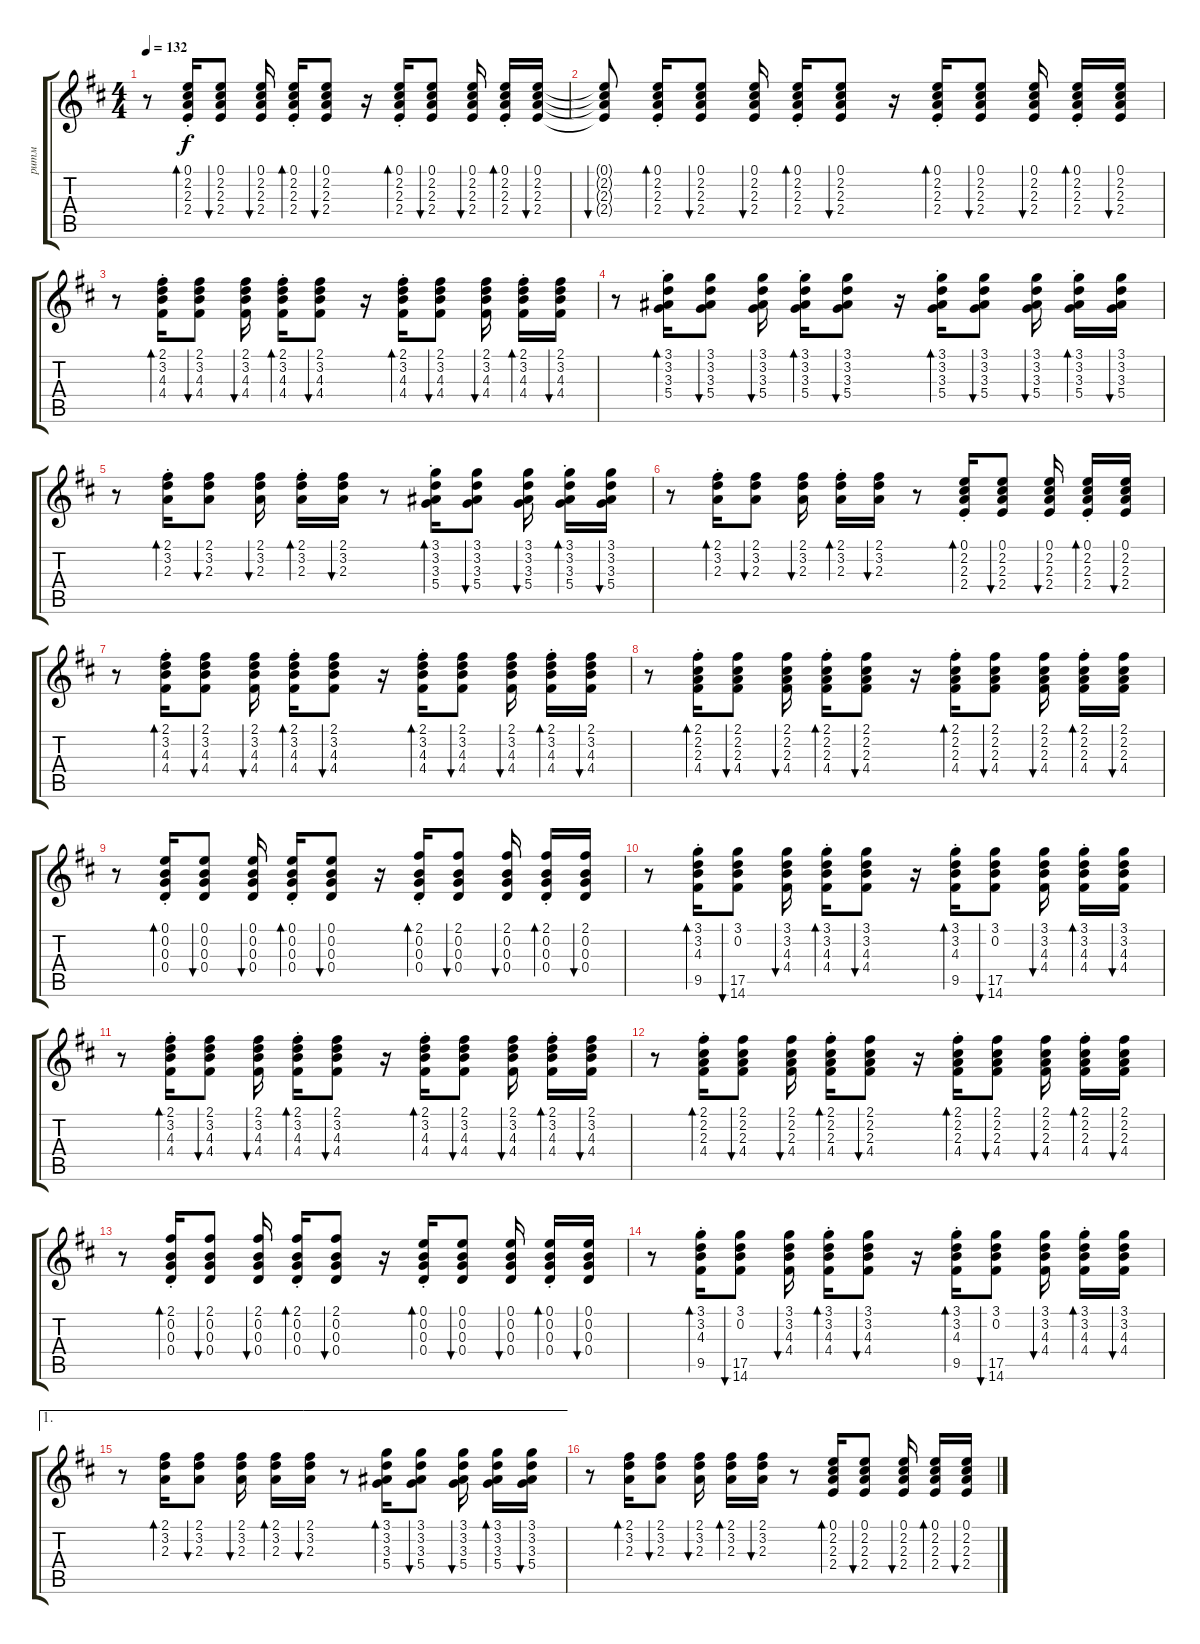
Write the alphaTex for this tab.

\track ("ритм" "ритм") {instrument acousticguitarsteel}
\staff {score tabs}
\tuning (E4 B3 G3 D3 A2 E2) {hide}
\ts (4 4)
\tempo 132
\clef g2
\ks d
r.8{dy f} (0.1{st} 2.2{st} 2.3{st} 2.4{st}).16{bd 60} (0.1 2.2 2.3 2.4).8{bu 60} (0.1 2.2 2.3 2.4).16{bu 60 beam split} (0.1{st} 2.2{st} 2.3{st} 2.4{st}).16{bd 60} (0.1 2.2 2.3 2.4).8{bu 60} r.16 (0.1{st} 2.2{st} 2.3{st} 2.4{st}).16{bd 60} (0.1 2.2 2.3 2.4).8{bu 60} (0.1 2.2 2.3 2.4).16{bu 60 beam split} (0.1{st} 2.2{st} 2.3{st} 2.4{st}).16{bd 60} (0.1 2.2 2.3 2.4).16{bu 60} |
(0.1{t} 2.2{t} 2.3{t} 2.4{t}).8{bu 60 beam split} (0.1{st} 2.2{st} 2.3{st} 2.4{st}).16{bd 60} (0.1 2.2 2.3 2.4).8{bu 60} (0.1 2.2 2.3 2.4).16{bu 60 beam split} (0.1{st} 2.2{st} 2.3{st} 2.4{st}).16{bd 60} (0.1 2.2 2.3 2.4).8{bu 60} r.16 (0.1{st} 2.2{st} 2.3{st} 2.4{st}).16{bd 60} (0.1 2.2 2.3 2.4).8{bu 60} (0.1 2.2 2.3 2.4).16{bu 60 beam split} (0.1{st} 2.2{st} 2.3{st} 2.4{st}).16{bd 60} (0.1 2.2 2.3 2.4).16{bu 60} |
r.8 (2.1{st} 3.2{st} 4.3{st} 4.4{st}).16{bd 60} (2.1 3.2 4.3 4.4).8{bu 60} (2.1 3.2 4.3 4.4).16{bu 60 beam split} (2.1{st} 3.2{st} 4.3{st} 4.4{st}).16{bd 60} (2.1 3.2 4.3 4.4).8{bu 60} r.16 (2.1{st} 3.2{st} 4.3{st} 4.4{st}).16{bd 60} (2.1 3.2 4.3 4.4).8{bu 60} (2.1 3.2 4.3 4.4).16{bu 60 beam split} (2.1{st} 3.2{st} 4.3{st} 4.4{st}).16{bd 60} (2.1 3.2 4.3 4.4).16{bu 60} |
r.8 (3.1{st} 3.2{st} 3.3{st} 5.4{st}).16{bd 60} (3.1 3.2 3.3 5.4).8{bu 60} (3.1 3.2 3.3 5.4).16{bu 60 beam split} (3.1{st} 3.2{st} 3.3{st} 5.4{st}).16{bd 60} (3.1 3.2 3.3 5.4).8{bu 60} r.16 (3.1{st} 3.2{st} 3.3{st} 5.4{st}).16{bd 60} (3.1 3.2 3.3 5.4).8{bu 60} (3.1 3.2 3.3 5.4).16{bu 60 beam split} (3.1{st} 3.2{st} 3.3{st} 5.4{st}).16{bd 60} (3.1 3.2 3.3 5.4).16{bu 60} |
r.8 (2.1{st} 3.2{st} 2.3{st}).16{bd 60} (2.1 3.2 2.3).8{bu 60} (2.1 3.2 2.3).16{bu 60 beam split} (2.1{st} 3.2{st} 2.3{st}).16{bd 60} (2.1 3.2 2.3).16{bu 60} r.8 (3.1{st} 3.2{st} 3.3{st} 5.4{st}).16{bd 60} (3.1 3.2 3.3 5.4).8{bu 60} (3.1 3.2 3.3 5.4).16{bu 60 beam split} (3.1{st} 3.2{st} 3.3{st} 5.4{st}).16{bd 60} (3.1 3.2 3.3 5.4).16{bu 60} |
r.8 (2.1{st} 3.2{st} 2.3{st}).16{bd 60} (2.1 3.2 2.3).8{bu 60} (2.1 3.2 2.3).16{bu 60 beam split} (2.1{st} 3.2{st} 2.3{st}).16{bd 60} (2.1 3.2 2.3).16{bu 60} r.8 (0.1{st} 2.2{st} 2.3{st} 2.4{st}).16{bd 60} (0.1 2.2 2.3 2.4).8{bu 60} (0.1 2.2 2.3 2.4).16{bu 60 beam split} (0.1{st} 2.2{st} 2.3{st} 2.4{st}).16{bd 60} (0.1 2.2 2.3 2.4).16{bu 60} |
r.8 (2.1{st} 3.2{st} 4.3{st} 4.4{st}).16{bd 60} (2.1 3.2 4.3 4.4).8{bu 60} (2.1 3.2 4.3 4.4).16{bu 60 beam split} (2.1{st} 3.2{st} 4.3{st} 4.4{st}).16{bd 60} (2.1 3.2 4.3 4.4).8{bu 60} r.16 (2.1{st} 3.2{st} 4.3{st} 4.4{st}).16{bd 60} (2.1 3.2 4.3 4.4).8{bu 60} (2.1 3.2 4.3 4.4).16{bu 60 beam split} (2.1{st} 3.2{st} 4.3{st} 4.4{st}).16{bd 60} (2.1 3.2 4.3 4.4).16{bu 60} |
r.8 (2.1{st} 2.2{st} 2.3{st} 4.4{st}).16{bd 60} (2.1 2.2 2.3 4.4).8{bu 60} (2.1 2.2 2.3 4.4).16{bu 60 beam split} (2.1{st} 2.2{st} 2.3{st} 4.4{st}).16{bd 60} (2.1 2.2 2.3 4.4).8{bu 60} r.16 (2.1{st} 2.2{st} 2.3{st} 4.4{st}).16{bd 60} (2.1 2.2 2.3 4.4).8{bu 60} (2.1 2.2 2.3 4.4).16{bu 60 beam split} (2.1{st} 2.2{st} 2.3{st} 4.4{st}).16{bd 60} (2.1 2.2 2.3 4.4).16{bu 60} |
r.8 (0.1{st} 0.2{st} 0.3{st} 0.4{st}).16{bd 60} (0.1 0.2 0.3 0.4).8{bu 60} (0.1 0.2 0.3 0.4).16{bu 60 beam split} (0.1{st} 0.2{st} 0.3{st} 0.4{st}).16{bd 60} (0.1 0.2 0.3 0.4).8{bu 60} r.16 (2.1{st} 0.2{st} 0.3{st} 0.4{st}).16{bd 60} (2.1 0.2 0.3 0.4).8{bu 60} (2.1 0.2 0.3 0.4).16{bu 60 beam split} (2.1{st} 0.2{st} 0.3{st} 0.4{st}).16{bd 60} (2.1 0.2 0.3 0.4).16{bu 60} |
r.8 (3.1{st} 3.2{st} 4.3{st} 9.5{st}).16{bd 60} (3.1 0.2 17.5 14.6).8{bu 60} (3.1 3.2 4.3 4.4).16{bu 60 beam split} (3.1{st} 3.2{st} 4.3{st} 4.4{st}).16{bd 60} (3.1 3.2 4.3 4.4).8{bu 60} r.16 (3.1{st} 3.2{st} 4.3{st} 9.5{st}).16{bd 60} (3.1 0.2 17.5 14.6).8{bu 60} (3.1 3.2 4.3 4.4).16{bu 60 beam split} (3.1{st} 3.2{st} 4.3{st} 4.4{st}).16{bd 60} (3.1 3.2 4.3 4.4).16{bu 60} |
r.8 (2.1{st} 3.2{st} 4.3{st} 4.4{st}).16{bd 60} (2.1 3.2 4.3 4.4).8{bu 60} (2.1 3.2 4.3 4.4).16{bu 60 beam split} (2.1{st} 3.2{st} 4.3{st} 4.4{st}).16{bd 60} (2.1 3.2 4.3 4.4).8{bu 60} r.16 (2.1{st} 3.2{st} 4.3{st} 4.4{st}).16{bd 60} (2.1 3.2 4.3 4.4).8{bu 60} (2.1 3.2 4.3 4.4).16{bu 60 beam split} (2.1{st} 3.2{st} 4.3{st} 4.4{st}).16{bd 60} (2.1 3.2 4.3 4.4).16{bu 60} |
r.8 (2.1{st} 2.2{st} 2.3{st} 4.4{st}).16{bd 60} (2.1 2.2 2.3 4.4).8{bu 60} (2.1 2.2 2.3 4.4).16{bu 60 beam split} (2.1{st} 2.2{st} 2.3{st} 4.4{st}).16{bd 60} (2.1 2.2 2.3 4.4).8{bu 60} r.16 (2.1{st} 2.2{st} 2.3{st} 4.4{st}).16{bd 60} (2.1 2.2 2.3 4.4).8{bu 60} (2.1 2.2 2.3 4.4).16{bu 60 beam split} (2.1{st} 2.2{st} 2.3{st} 4.4{st}).16{bd 60} (2.1 2.2 2.3 4.4).16{bu 60} |
r.8 (2.1{st} 0.2{st} 0.3{st} 0.4{st}).16{bd 60} (2.1 0.2 0.3 0.4).8{bu 60} (2.1 0.2 0.3 0.4).16{bu 60 beam split} (2.1{st} 0.2{st} 0.3{st} 0.4{st}).16{bd 60} (2.1 0.2 0.3 0.4).8{bu 60} r.16 (0.1{st} 0.2{st} 0.3{st} 0.4{st}).16{bd 60} (0.1 0.2 0.3 0.4).8{bu 60} (0.1 0.2 0.3 0.4).16{bu 60 beam split} (0.1{st} 0.2{st} 0.3{st} 0.4{st}).16{bd 60} (0.1 0.2 0.3 0.4).16{bu 60} |
r.8 (3.1{st} 3.2{st} 4.3{st} 9.5{st}).16{bd 60} (3.1 0.2 17.5 14.6).8{bu 60} (3.1 3.2 4.3 4.4).16{bu 60 beam split} (3.1{st} 3.2{st} 4.3{st} 4.4{st}).16{bd 60} (3.1 3.2 4.3 4.4).8{bu 60} r.16 (3.1{st} 3.2{st} 4.3{st} 9.5{st}).16{bd 60} (3.1 0.2 17.5 14.6).8{bu 60} (3.1 3.2 4.3 4.4).16{bu 60 beam split} (3.1{st} 3.2{st} 4.3{st} 4.4{st}).16{bd 60} (3.1 3.2 4.3 4.4).16{bu 60} |
\ae 1
r.8 (2.1 3.2 2.3).16{bd 60} (2.1 3.2 2.3).8{bu 60} (2.1 3.2 2.3).16{bu 60 beam split} (2.1 3.2 2.3).16{bd 60} (2.1 3.2 2.3).16{bu 60} r.8 (3.1 3.2 3.3 5.4).16{bd 60} (3.1 3.2 3.3 5.4).8{bu 60} (3.1 3.2 3.3 5.4).16{bu 60 beam split} (3.1 3.2 3.3 5.4).16{bd 60} (3.1 3.2 3.3 5.4).16{bu 60} |
r.8 (2.1 3.2 2.3).16{bd 60} (2.1 3.2 2.3).8{bu 60} (2.1 3.2 2.3).16{bu 60 beam split} (2.1 3.2 2.3).16{bd 60} (2.1 3.2 2.3).16{bu 60} r.8 (0.1 2.2 2.3 2.4).16{bd 60} (0.1 2.2 2.3 2.4).8{bu 60} (0.1 2.2 2.3 2.4).16{bu 60 beam split} (0.1 2.2 2.3 2.4).16{bd 60} (0.1 2.2 2.3 2.4).16{bu 60}
